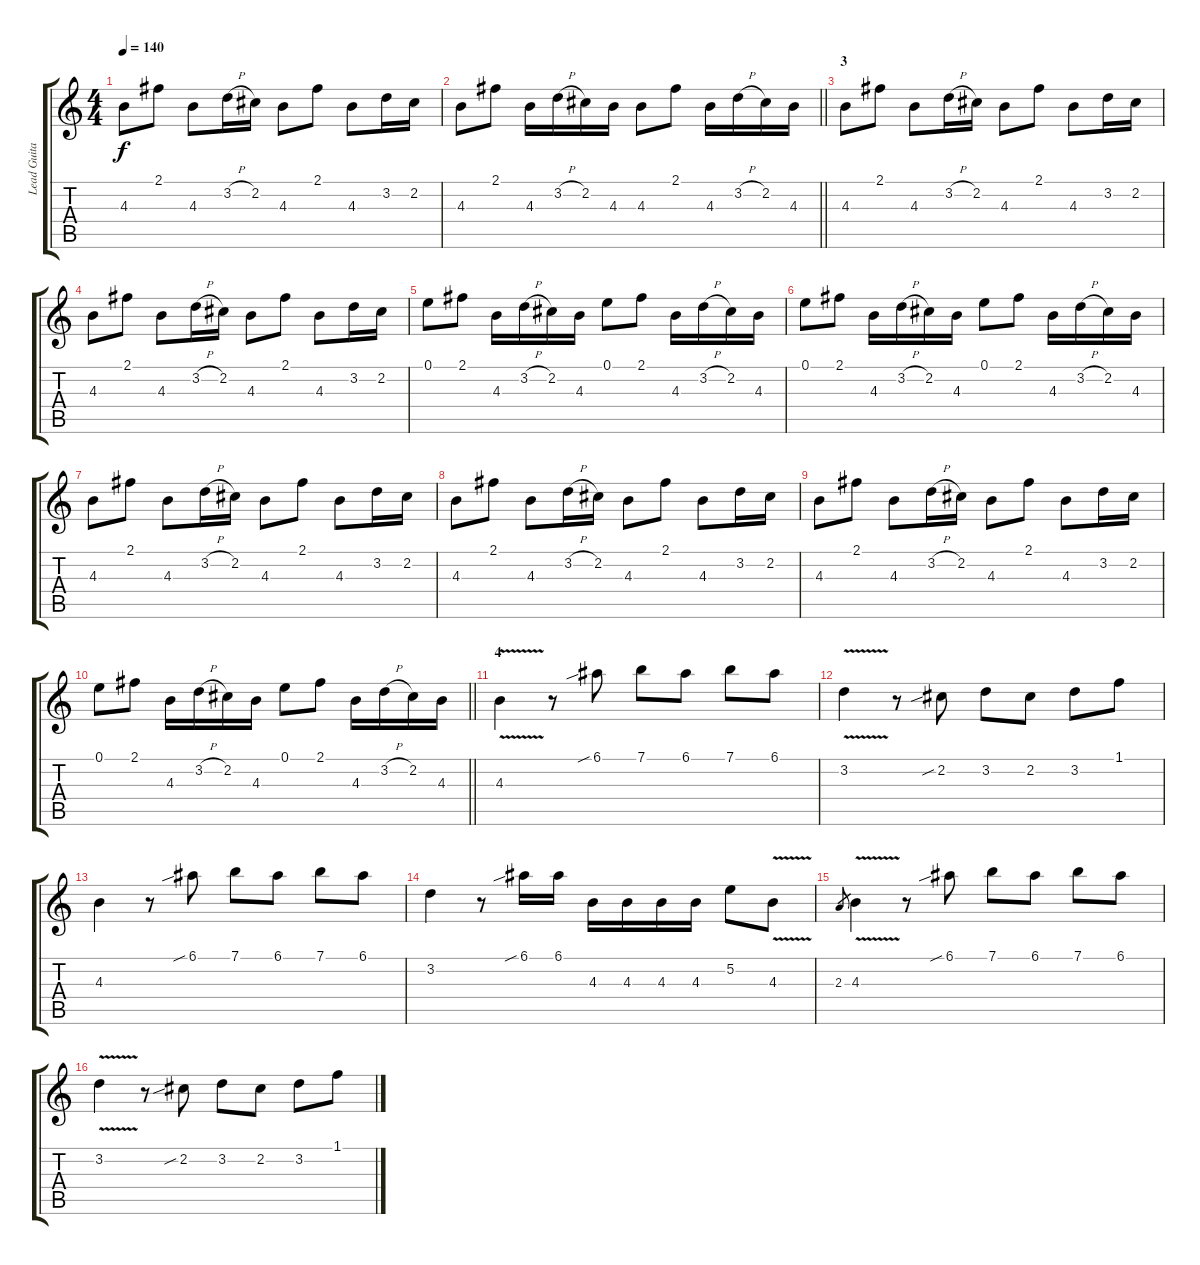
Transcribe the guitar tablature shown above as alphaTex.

\track ("Lead Guitar" "Lead Guita") {instrument distortionguitar}
\staff {score tabs}
\tuning (E4 B3 G3 D3 A2 E2) {hide}
\ts (4 4)
\tempo 140
\clef g2
\ks c
4.3.8{dy f} 2.1.8 4.3.8 3.2{h}.16 2.2.16 4.3.8 2.1.8 4.3.8 3.2.16 2.2.16 |
\barLineRight lightlight
4.3.8 2.1.8 4.3.16 3.2{h}.16 2.2.16 4.3.16 4.3.8 2.1.8 4.3.16 3.2{h}.16 2.2.16 4.3.16 |
\section ("" "3")
4.3.8 2.1.8 4.3.8 3.2{h}.16 2.2.16 4.3.8 2.1.8 4.3.8 3.2.16 2.2.16 |
4.3.8 2.1.8 4.3.8 3.2{h}.16 2.2.16 4.3.8 2.1.8 4.3.8 3.2.16 2.2.16 |
0.1.8 2.1.8 4.3.16 3.2{h}.16 2.2.16 4.3.16 0.1.8 2.1.8 4.3.16 3.2{h}.16 2.2.16 4.3.16 |
0.1.8 2.1.8 4.3.16 3.2{h}.16 2.2.16 4.3.16 0.1.8 2.1.8 4.3.16 3.2{h}.16 2.2.16 4.3.16 |
4.3.8 2.1.8 4.3.8 3.2{h}.16 2.2.16 4.3.8 2.1.8 4.3.8 3.2.16 2.2.16 |
4.3.8 2.1.8 4.3.8 3.2{h}.16 2.2.16 4.3.8 2.1.8 4.3.8 3.2.16 2.2.16 |
4.3.8 2.1.8 4.3.8 3.2{h}.16 2.2.16 4.3.8 2.1.8 4.3.8 3.2.16 2.2.16 |
\barLineRight lightlight
0.1.8 2.1.8 4.3.16 3.2{h}.16 2.2.16 4.3.16 0.1.8 2.1.8 4.3.16 3.2{h}.16 2.2.16 4.3.16 |
\section ("" "4")
4.3{v}.4 r.8 6.1{sib}.8 7.1.8 6.1.8 7.1.8 6.1.8 |
3.2{v}.4 r.8 2.2{sib}.8 3.2.8 2.2.8 3.2.8 1.1.8 |
4.3.4 r.8 6.1{sib}.8 7.1.8 6.1.8 7.1.8 6.1.8 |
3.2.4 r.8 6.1{sib}.16 6.1.16 4.3.16 4.3.16 4.3.16 4.3.16 5.2.8 4.3{v}.8 |
2.3.8{gr} 4.3{v}.4 r.8 6.1{sib}.8 7.1.8 6.1.8 7.1.8 6.1.8 |
3.2{v}.4 r.8 2.2{sib}.8 3.2.8 2.2.8 3.2.8 1.1.8
